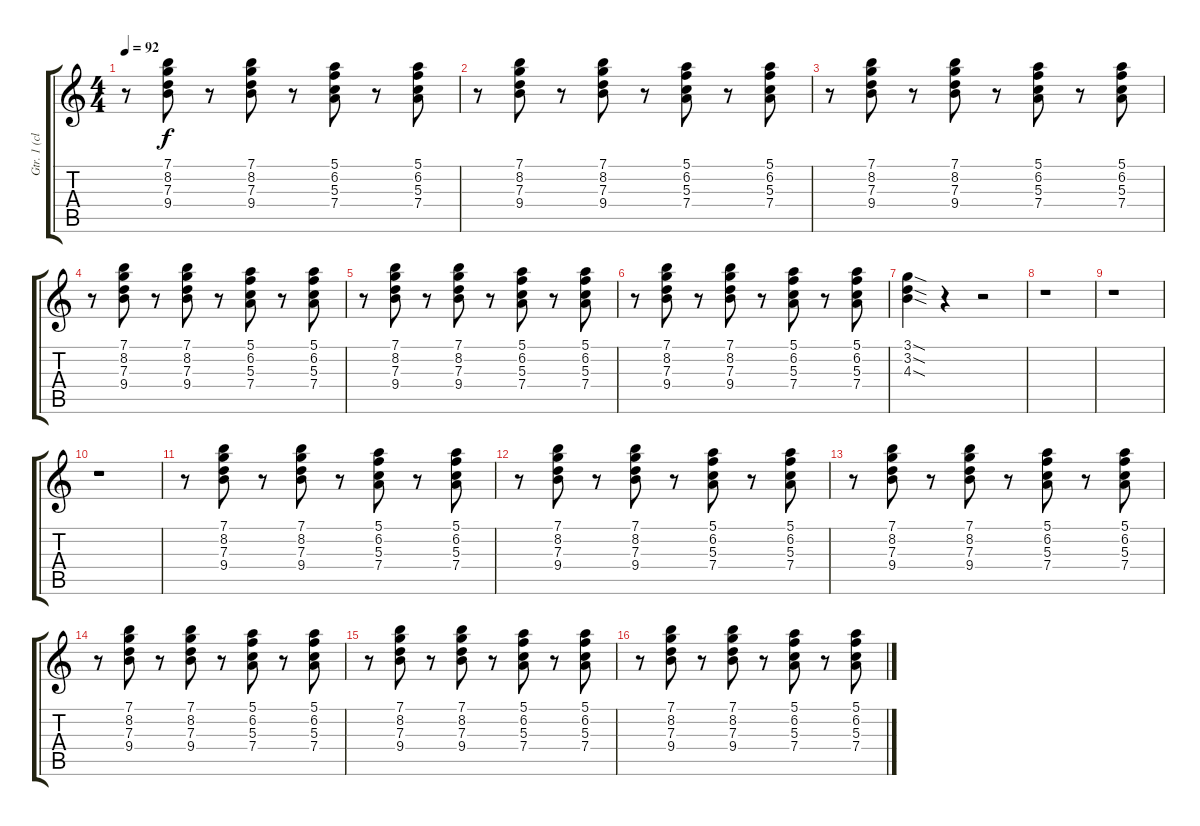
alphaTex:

\track ("Gtr. 1 (clean)" "Gtr. 1 (cl") {instrument electricguitarclean}
\staff {score tabs}
\tuning (E4 B3 G3 D3 A2 E2) {hide}
\ts (4 4)
\tempo 92
\clef g2
\ks c
r.8{dy f} (7.1 8.2 7.3 9.4).8 r.8 (7.1 8.2 7.3 9.4).8 r.8 (5.1 6.2 5.3 7.4).8 r.8 (5.1 6.2 5.3 7.4).8 |
r.8 (7.1 8.2 7.3 9.4).8 r.8 (7.1 8.2 7.3 9.4).8 r.8 (5.1 6.2 5.3 7.4).8 r.8 (5.1 6.2 5.3 7.4).8 |
r.8 (7.1 8.2 7.3 9.4).8 r.8 (7.1 8.2 7.3 9.4).8 r.8 (5.1 6.2 5.3 7.4).8 r.8 (5.1 6.2 5.3 7.4).8 |
r.8 (7.1 8.2 7.3 9.4).8 r.8 (7.1 8.2 7.3 9.4).8 r.8 (5.1 6.2 5.3 7.4).8 r.8 (5.1 6.2 5.3 7.4).8 |
r.8 (7.1 8.2 7.3 9.4).8 r.8 (7.1 8.2 7.3 9.4).8 r.8 (5.1 6.2 5.3 7.4).8 r.8 (5.1 6.2 5.3 7.4).8 |
r.8 (7.1 8.2 7.3 9.4).8 r.8 (7.1 8.2 7.3 9.4).8 r.8 (5.1 6.2 5.3 7.4).8 r.8 (5.1 6.2 5.3 7.4).8 |
(3.1{sod} 3.2{sod} 4.3{sod}).4 r.4 r.2 |
r.1 |
r.1 |
r.1 |
r.8 (7.1 8.2 7.3 9.4).8 r.8 (7.1 8.2 7.3 9.4).8 r.8 (5.1 6.2 5.3 7.4).8 r.8 (5.1 6.2 5.3 7.4).8 |
r.8 (7.1 8.2 7.3 9.4).8 r.8 (7.1 8.2 7.3 9.4).8 r.8 (5.1 6.2 5.3 7.4).8 r.8 (5.1 6.2 5.3 7.4).8 |
r.8 (7.1 8.2 7.3 9.4).8 r.8 (7.1 8.2 7.3 9.4).8 r.8 (5.1 6.2 5.3 7.4).8 r.8 (5.1 6.2 5.3 7.4).8 |
r.8 (7.1 8.2 7.3 9.4).8 r.8 (7.1 8.2 7.3 9.4).8 r.8 (5.1 6.2 5.3 7.4).8 r.8 (5.1 6.2 5.3 7.4).8 |
r.8 (7.1 8.2 7.3 9.4).8 r.8 (7.1 8.2 7.3 9.4).8 r.8 (5.1 6.2 5.3 7.4).8 r.8 (5.1 6.2 5.3 7.4).8 |
r.8 (7.1 8.2 7.3 9.4).8 r.8 (7.1 8.2 7.3 9.4).8 r.8 (5.1 6.2 5.3 7.4).8 r.8 (5.1 6.2 5.3 7.4).8
